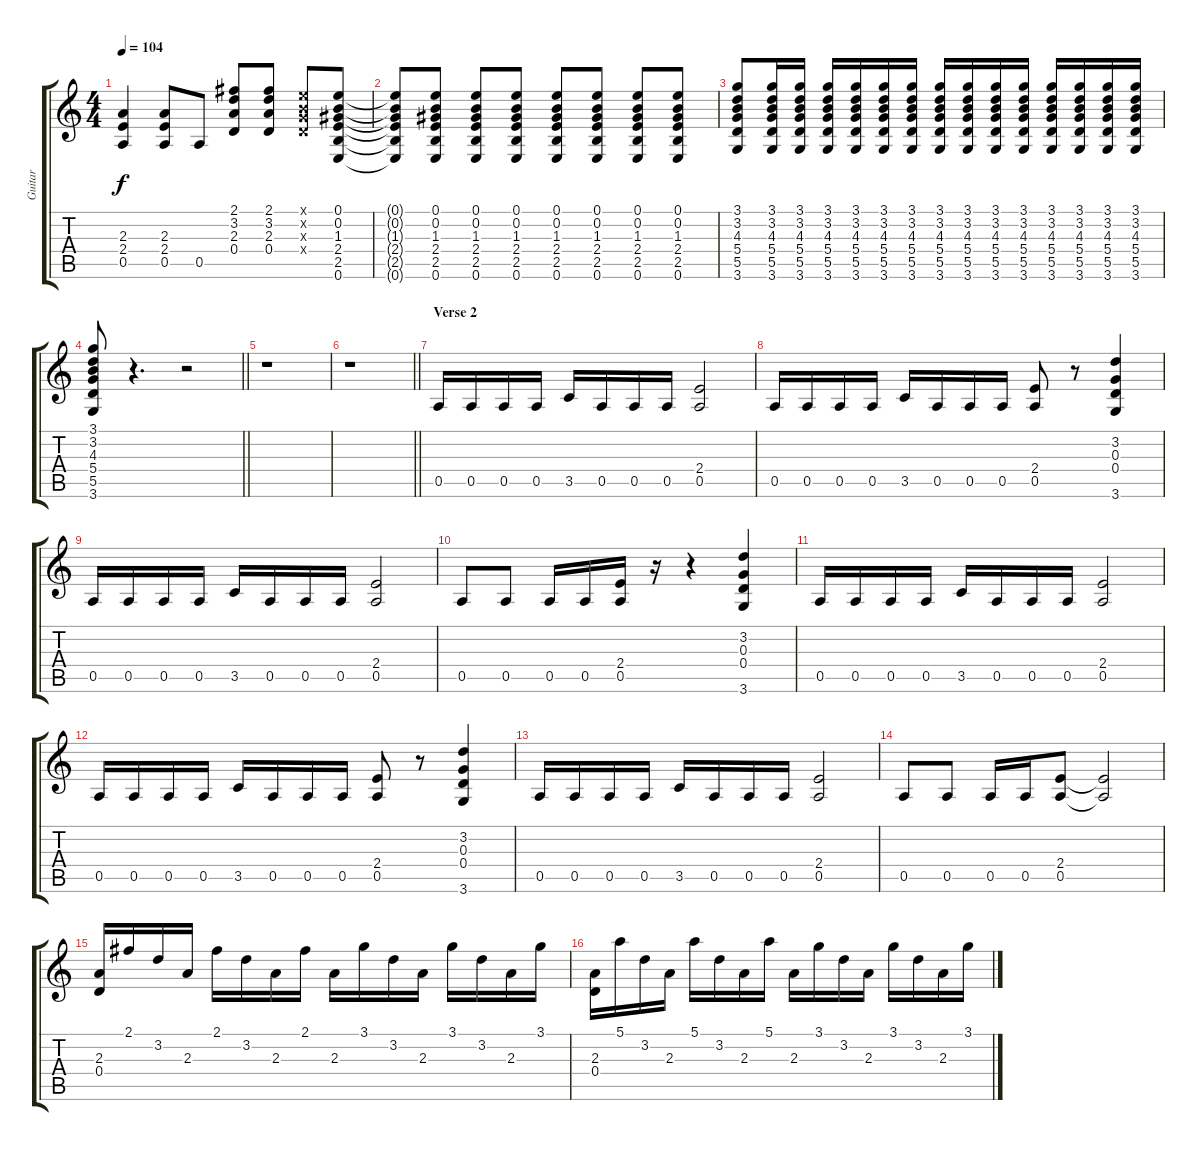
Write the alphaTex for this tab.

\track ("Guitar" "Guitar") {instrument distortionguitar}
\staff {score tabs}
\tuning (E4 B3 G3 D3 A2 E2) {hide}
\ts (4 4)
\tempo 104
\clef g2
\ks c
(2.3 2.4 0.5).4{dy f} (2.3 2.4 0.5).8 0.5.8 (2.1 3.2 2.3 0.4).8 (2.1 3.2 2.3 0.4).8 (0.1{x} 0.2{x} 0.3{x} 0.4{x}).8 (0.1 0.2 1.3 2.4 2.5 0.6).8 |
(0.1{t} 0.2{t} 1.3{t} 2.4{t} 2.5{t} 0.6{t}).8 (0.1 0.2 1.3 2.4 2.5 0.6).8 (0.1 0.2 1.3 2.4 2.5 0.6).8 (0.1 0.2 1.3 2.4 2.5 0.6).8 (0.1 0.2 1.3 2.4 2.5 0.6).8 (0.1 0.2 1.3 2.4 2.5 0.6).8 (0.1 0.2 1.3 2.4 2.5 0.6).8 (0.1 0.2 1.3 2.4 2.5 0.6).8 |
(3.1 3.2 4.3 5.4 5.5 3.6).8 (3.1 3.2 4.3 5.4 5.5 3.6).16 (3.1 3.2 4.3 5.4 5.5 3.6).16 (3.1 3.2 4.3 5.4 5.5 3.6).16 (3.1 3.2 4.3 5.4 5.5 3.6).16 (3.1 3.2 4.3 5.4 5.5 3.6).16 (3.1 3.2 4.3 5.4 5.5 3.6).16 (3.1 3.2 4.3 5.4 5.5 3.6).16 (3.1 3.2 4.3 5.4 5.5 3.6).16 (3.1 3.2 4.3 5.4 5.5 3.6).16 (3.1 3.2 4.3 5.4 5.5 3.6).16 (3.1 3.2 4.3 5.4 5.5 3.6).16 (3.1 3.2 4.3 5.4 5.5 3.6).16 (3.1 3.2 4.3 5.4 5.5 3.6).16 (3.1 3.2 4.3 5.4 5.5 3.6).16 |
\barLineRight lightlight
(3.1 3.2 4.3 5.4 5.5 3.6).8 r.4{d} r.2 |
r.1 |
\barLineRight lightlight
r.1 |
\section ("" "Verse 2")
0.5.16 0.5.16 0.5.16 0.5.16 3.5.16 0.5.16 0.5.16 0.5.16 (2.4 0.5).2 |
0.5.16 0.5.16 0.5.16 0.5.16 3.5.16 0.5.16 0.5.16 0.5.16 (2.4 0.5).8 r.8 (3.2 0.3 0.4 3.6).4 |
0.5.16 0.5.16 0.5.16 0.5.16 3.5.16 0.5.16 0.5.16 0.5.16 (2.4 0.5).2 |
0.5.8 0.5.8 0.5.16 0.5.16 (2.4 0.5).16 r.16 r.4 (3.2 0.3 0.4 3.6).4 |
0.5.16 0.5.16 0.5.16 0.5.16 3.5.16 0.5.16 0.5.16 0.5.16 (2.4 0.5).2 |
0.5.16 0.5.16 0.5.16 0.5.16 3.5.16 0.5.16 0.5.16 0.5.16 (2.4 0.5).8 r.8 (3.2 0.3 0.4 3.6).4 |
0.5.16 0.5.16 0.5.16 0.5.16 3.5.16 0.5.16 0.5.16 0.5.16 (2.4 0.5).2 |
0.5.8 0.5.8 0.5.16 0.5.16 (2.4 0.5).8 (2.4{t} 0.5{t}).2 |
(2.3 0.4).16 2.1.16 3.2.16 2.3.16 2.1.16 3.2.16 2.3.16 2.1.16 2.3.16 3.1.16 3.2.16 2.3.16 3.1.16 3.2.16 2.3.16 3.1.16 |
(2.3 0.4).16 5.1.16 3.2.16 2.3.16 5.1.16 3.2.16 2.3.16 5.1.16 2.3.16 3.1.16 3.2.16 2.3.16 3.1.16 3.2.16 2.3.16 3.1.16
